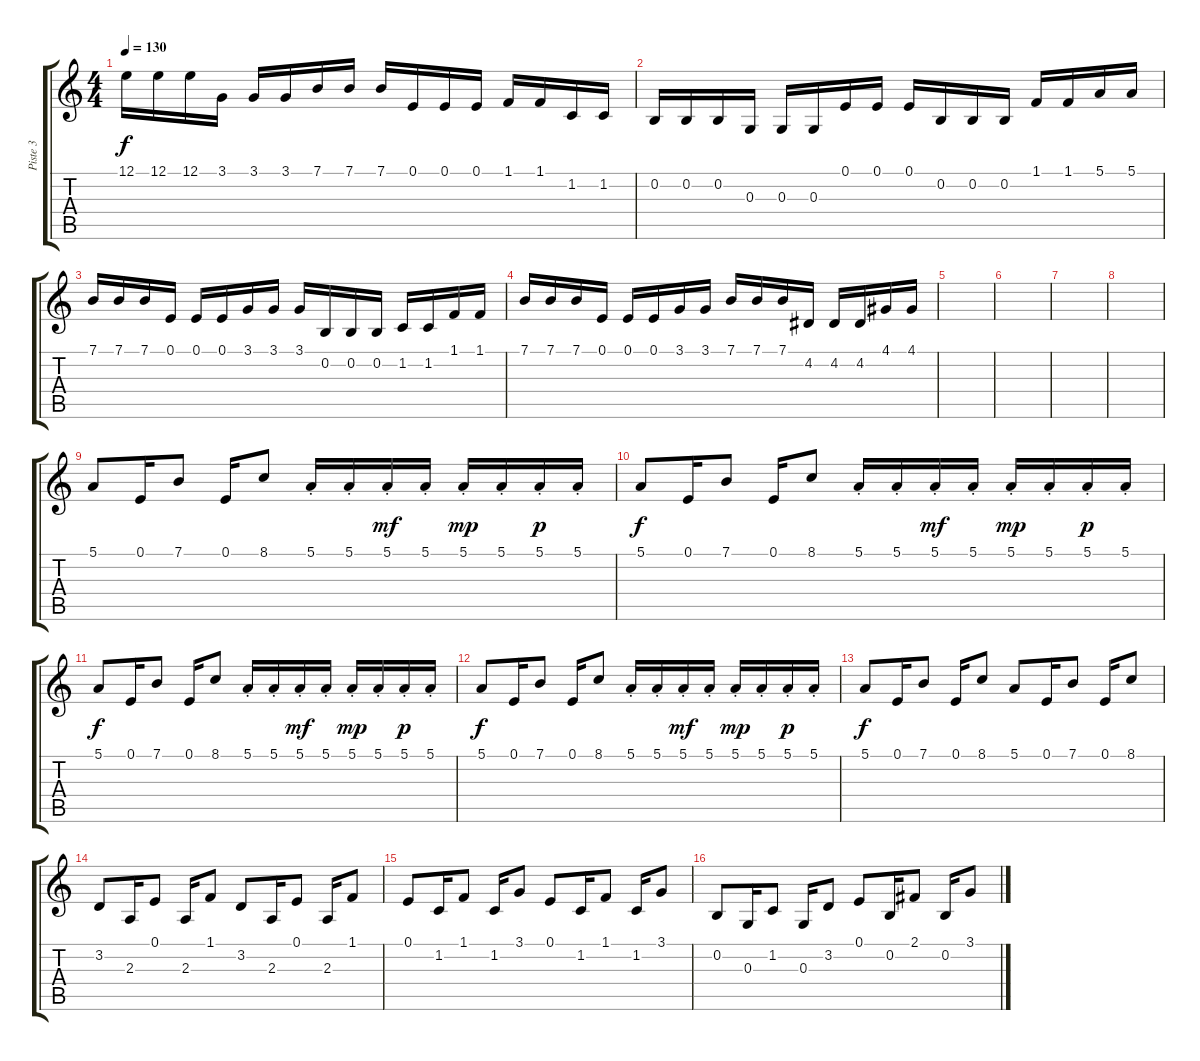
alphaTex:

\track ("Piste 3" "Piste 3") {instrument lead2sawtooth}
\staff {score tabs}
\tuning (E4 B3 G3 D3 A2 E2) {hide}
\ts (4 4)
\tempo 130
\clef g2
\ks c
12.1.16{dy f} 12.1.16 12.1.16 3.1.16 3.1.16 3.1.16 7.1.16 7.1.16 7.1.16 0.1.16 0.1.16 0.1.16 1.1.16 1.1.16 1.2.16 1.2.16 |
0.2.16 0.2.16 0.2.16 0.3.16 0.3.16 0.3.16 0.1.16 0.1.16 0.1.16 0.2.16 0.2.16 0.2.16 1.1.16 1.1.16 5.1.16 5.1.16 |
7.1.16 7.1.16 7.1.16 0.1.16 0.1.16 0.1.16 3.1.16 3.1.16 3.1.16 0.2.16 0.2.16 0.2.16 1.2.16 1.2.16 1.1.16 1.1.16 |
7.1.16{volume 0} 7.1.16 7.1.16 0.1.16 0.1.16 0.1.16 3.1.16 3.1.16 7.1.16 7.1.16 7.1.16 4.2.16 4.2.16 4.2.16 4.1.16 4.1.16 |
|
|
|
|
5.1.8{volume 14} 0.1.16 7.1.8 0.1.16 8.1.8 5.1{st}.16 5.1{st}.16 5.1{st}.16{dy mf} 5.1{st}.16 5.1{st}.16{dy mp} 5.1{st}.16 5.1{st}.16{dy p} 5.1{st}.16 |
5.1.8{dy f} 0.1.16 7.1.8 0.1.16 8.1.8 5.1{st}.16 5.1{st}.16 5.1{st}.16{dy mf} 5.1{st}.16 5.1{st}.16{dy mp} 5.1{st}.16 5.1{st}.16{dy p} 5.1{st}.16 |
5.1.8{dy f} 0.1.16 7.1.8 0.1.16 8.1.8 5.1{st}.16 5.1{st}.16 5.1{st}.16{dy mf} 5.1{st}.16 5.1{st}.16{dy mp} 5.1{st}.16 5.1{st}.16{dy p} 5.1{st}.16 |
5.1.8{dy f} 0.1.16 7.1.8 0.1.16 8.1.8 5.1{st}.16 5.1{st}.16 5.1{st}.16{dy mf} 5.1{st}.16 5.1{st}.16{dy mp} 5.1{st}.16 5.1{st}.16{dy p} 5.1{st}.16 |
5.1.8{dy f} 0.1.16 7.1.8 0.1.16 8.1.8 5.1.8 0.1.16 7.1.8 0.1.16 8.1.8 |
3.2.8 2.3.16 0.1.8 2.3.16 1.1.8 3.2.8 2.3.16 0.1.8 2.3.16 1.1.8 |
0.1.8 1.2.16 1.1.8 1.2.16 3.1.8 0.1.8 1.2.16 1.1.8 1.2.16 3.1.8 |
0.2.8 0.3.16 1.2.8 0.3.16 3.2.8 0.1.8 0.2.16 2.1.8 0.2.16 3.1.8
